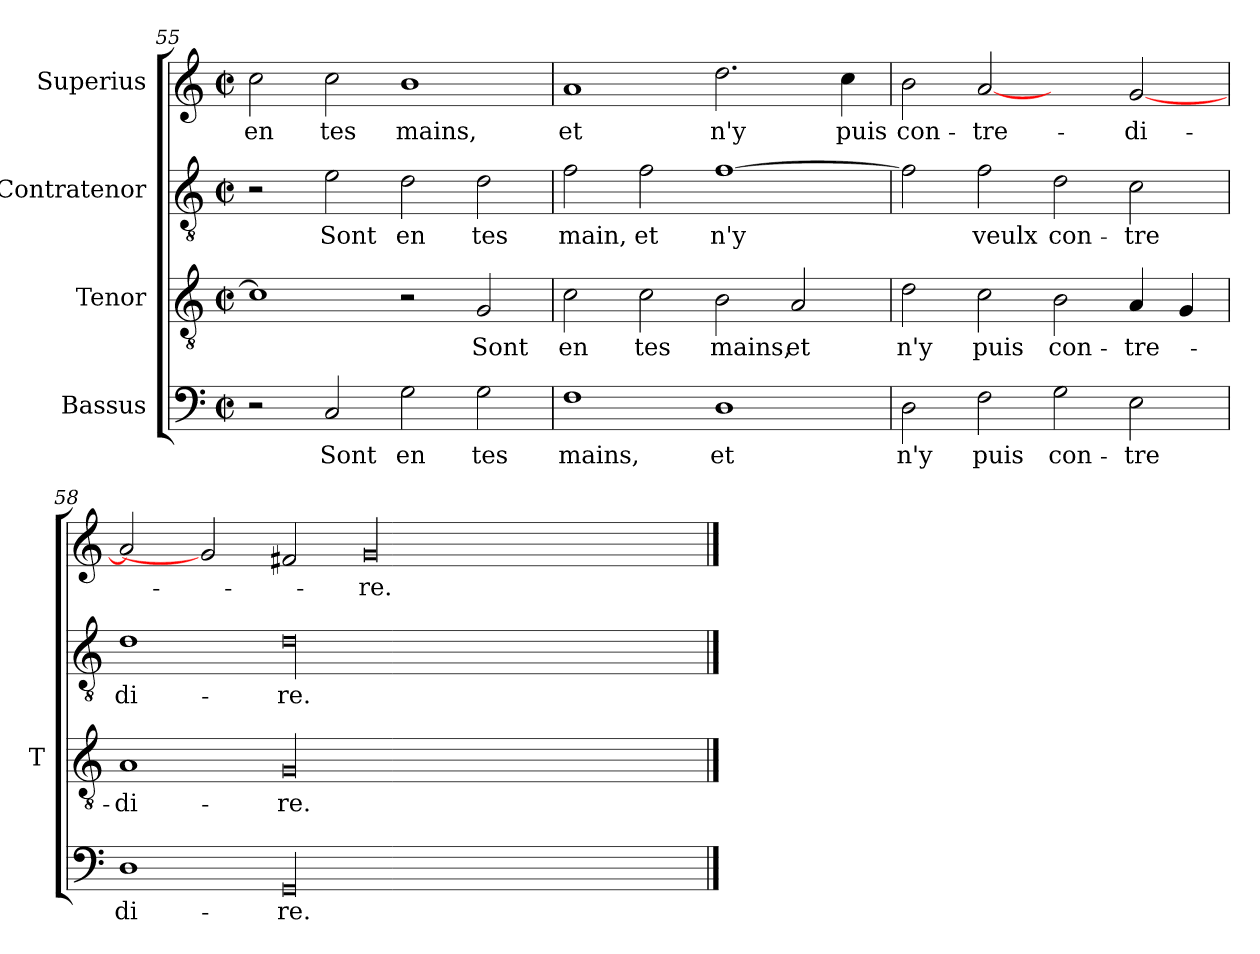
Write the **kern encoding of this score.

**kern	**text	**kern	**text	**kern	**text	**kern	**text
*part4	*part4	*part3	*part3	*part2	*part2	*part1	*part1
*staff4	*staff4	*staff3	*staff3	*staff2	*staff2	*staff1	*staff1
*I"Bassus	*	*I"Tenor	*	*I"Contratenor	*	*I"Superius	*
*	*	*I'T	*	*	*	*	*
!!LO:LB:g=z
*clefF4	*	*clefGv2	*	*clefGv2	*	*clefG2	*
*k[]	*	*k[]	*	*k[]	*	*k[]	*
*C:	*	*C:	*	*C:	*	*C:	*
*M2/2	*	*M2/2	*	*M2/2	*	*M2/2	*
*met(c|)	*	*met(c|)	*	*met(c|)	*	*met(c|)	*
=55	=55	=55	=55	=55	=55	=55	=55
2r	.	1c]	.	2r	.	2cc	-en
2C	-Sont	.	.	2e	-Sont	2cc	-tes
2G	-en	2r	.	2d	-en	1b	-mains,
2G	-tes	2G	-Sont	2d	-tes	.	.
=56	=56	=56	=56	=56	=56	=56	=56
1F	-mains,	2c	-en	2f	-main,	1a	-et
.	.	2c	-tes	2f	-et	.	.
1D	-et	2B	-mains,	[1f	-n'y	2.dd	-n'y
.	.	2A	-et	.	.	.	.
.	.	.	.	.	.	4cc	-puis
=57	=57	=57	=57	=57	=57	=57	=57
2D	-n'y	2d	-n'y	2f]	.	2b	con-
2F	-puis	2c	-puis	2f	-veulx	[2a	tre-
2G	con-	2B	con-	2d	con-	2ryy	.
2E	-tre	4A	tre-	2c	-tre	[2g	di-
.	.	4G	.	.	.	.	.
=58	=58	=58	=58	=58	=58	=58	=58
1D	di-	1A	di-	1d	di-	2a]	.
.	.	.	.	.	.	2g]	.
00GG	-re.	00G	-re.	00d	-re.	2f#X	.
.	.	.	.	.	.	00g	-re.
2ryy	.	2ryy	.	2ryy	.	.	.
==	==	==	==	==	==	==	==
*-	*-	*-	*-	*-	*-	*-	*-
